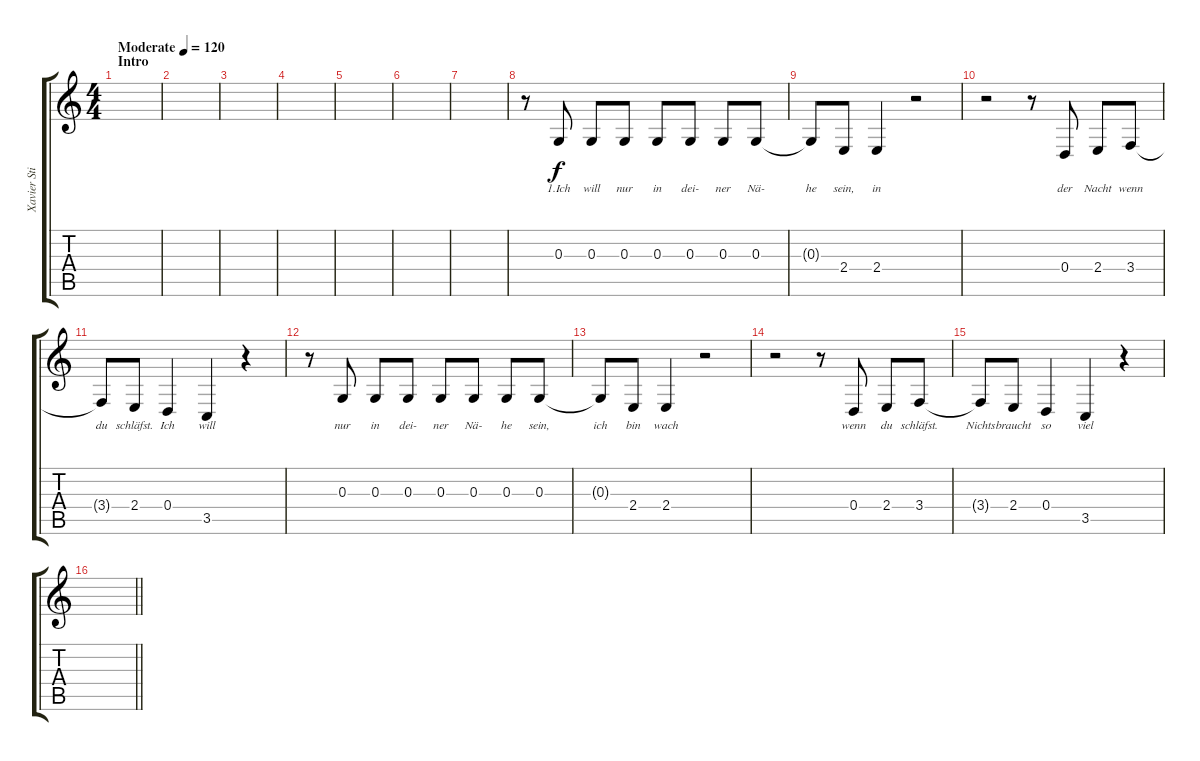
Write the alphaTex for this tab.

\track ("Xavier Stimme" "Xavier Sti") {instrument flute}
\staff {score tabs}
\tuning (E4 B3 G3 D3 A2 E2) {hide}
\ts (4 4)
\section ("" "Intro")
\tempo (120 "Moderate")
\clef g2
\ks c
|
|
|
|
|
|
|
r.8 0.3.8{lyrics (0 "1.Ich") lyrics (1 "") lyrics (2 "") lyrics (3 "") lyrics (4 "")} 0.3.8{lyrics (0 "will") lyrics (1 "") lyrics (2 "") lyrics (3 "") lyrics (4 "")} 0.3.8{lyrics (0 "nur") lyrics (1 "") lyrics (2 "") lyrics (3 "") lyrics (4 "")} 0.3.8{lyrics (0 "in") lyrics (1 "") lyrics (2 "") lyrics (3 "") lyrics (4 "")} 0.3.8{lyrics (0 "dei-") lyrics (1 "") lyrics (2 "") lyrics (3 "") lyrics (4 "")} 0.3.8{lyrics (0 "ner") lyrics (1 "") lyrics (2 "") lyrics (3 "") lyrics (4 "")} 0.3.8{lyrics (0 "Nä-") lyrics (1 "") lyrics (2 "") lyrics (3 "") lyrics (4 "")} |
0.3{t}.8{lyrics (0 "he") lyrics (1 "") lyrics (2 "") lyrics (3 "") lyrics (4 "")} 2.4.8{lyrics (0 "sein,") lyrics (1 "") lyrics (2 "") lyrics (3 "") lyrics (4 "")} 2.4.4{lyrics (0 "in") lyrics (1 "") lyrics (2 "") lyrics (3 "") lyrics (4 "")} r.2 |
r.2 r.8 0.4.8{lyrics (0 "der") lyrics (1 "") lyrics (2 "") lyrics (3 "") lyrics (4 "")} 2.4.8{lyrics (0 "Nacht") lyrics (1 "") lyrics (2 "") lyrics (3 "") lyrics (4 "")} 3.4.8{lyrics (0 "wenn") lyrics (1 "") lyrics (2 "") lyrics (3 "") lyrics (4 "")} |
3.4{t}.8{lyrics (0 "du") lyrics (1 "") lyrics (2 "") lyrics (3 "") lyrics (4 "")} 2.4.8{lyrics (0 "schläfst.") lyrics (1 "") lyrics (2 "") lyrics (3 "") lyrics (4 "")} 0.4.4{lyrics (0 "Ich") lyrics (1 "") lyrics (2 "") lyrics (3 "") lyrics (4 "")} 3.5.4{lyrics (0 "will") lyrics (1 "") lyrics (2 "") lyrics (3 "") lyrics (4 "")} r.4 |
r.8 0.3.8{lyrics (0 "nur") lyrics (1 "") lyrics (2 "") lyrics (3 "") lyrics (4 "")} 0.3.8{lyrics (0 "in") lyrics (1 "") lyrics (2 "") lyrics (3 "") lyrics (4 "")} 0.3.8{lyrics (0 "dei-") lyrics (1 "") lyrics (2 "") lyrics (3 "") lyrics (4 "")} 0.3.8{lyrics (0 "ner") lyrics (1 "") lyrics (2 "") lyrics (3 "") lyrics (4 "")} 0.3.8{lyrics (0 "Nä-") lyrics (1 "") lyrics (2 "") lyrics (3 "") lyrics (4 "")} 0.3.8{lyrics (0 "he") lyrics (1 "") lyrics (2 "") lyrics (3 "") lyrics (4 "")} 0.3.8{lyrics (0 "sein,") lyrics (1 "") lyrics (2 "") lyrics (3 "") lyrics (4 "")} |
0.3{t}.8{lyrics (0 "ich") lyrics (1 "") lyrics (2 "") lyrics (3 "") lyrics (4 "")} 2.4.8{lyrics (0 "bin") lyrics (1 "") lyrics (2 "") lyrics (3 "") lyrics (4 "")} 2.4.4{lyrics (0 "wach") lyrics (1 "") lyrics (2 "") lyrics (3 "") lyrics (4 "")} r.2 |
r.2 r.8 0.4.8{lyrics (0 "wenn") lyrics (1 "") lyrics (2 "") lyrics (3 "") lyrics (4 "")} 2.4.8{lyrics (0 "du") lyrics (1 "") lyrics (2 "") lyrics (3 "") lyrics (4 "")} 3.4.8{lyrics (0 "schläfst.") lyrics (1 "") lyrics (2 "") lyrics (3 "") lyrics (4 "")} |
3.4{t}.8{lyrics (0 "Nichts") lyrics (1 "") lyrics (2 "") lyrics (3 "") lyrics (4 "")} 2.4.8{lyrics (0 "braucht") lyrics (1 "") lyrics (2 "") lyrics (3 "") lyrics (4 "")} 0.4.4{lyrics (0 "so") lyrics (1 "") lyrics (2 "") lyrics (3 "") lyrics (4 "")} 3.5.4{lyrics (0 "viel") lyrics (1 "") lyrics (2 "") lyrics (3 "") lyrics (4 "")} r.4 |
\barLineRight lightlight
